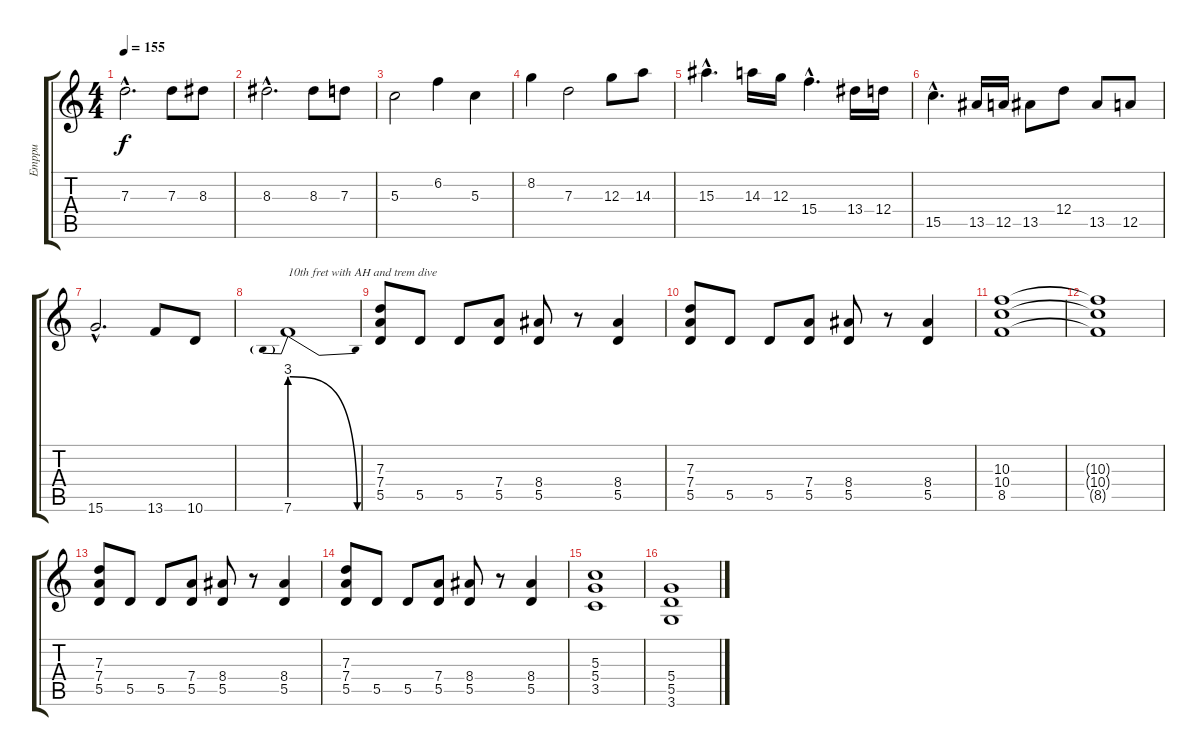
\track ("Emppu" "Emppu") {instrument distortionguitar}
\staff {score tabs}
\tuning (E4 B3 G3 D3 A2 E2) {hide}
\ts (4 4)
\tempo 155
\clef g2
\ks c
7.3{hac}.2{d dy f volume 16} 7.3.8 8.3.8 |
8.3{hac}.2{d} 8.3.8 7.3.8 |
5.3.2 6.2.4 5.3.4 |
8.2.4 7.3.2 12.3.8 14.3.8 |
15.3{hac}.4{d} 14.3.16 12.3.16 15.4{hac}.4{d} 13.4.16 12.4.16 |
15.5{hac}.4{d} 13.5.16 12.5.16 13.5.8 12.4.8 13.5.8 12.5.8 |
15.6{hac}.2{d} 13.6.8 10.6.8 |
7.6{be (prebendrelease 0 12 60 0)}.1{txt "10th fret with AH and trem dive"} |
(7.3 7.4 5.5).8{volume 13} 5.5.8 5.5.8 (7.4 5.5).8 (8.4 5.5).8 r.8 (8.4 5.5).4 |
(7.3 7.4 5.5).8 5.5.8 5.5.8 (7.4 5.5).8 (8.4 5.5).8 r.8 (8.4 5.5).4 |
(10.3 10.4 8.5).1 |
(10.3{t} 10.4{t} 8.5{t}).1 |
(7.3 7.4 5.5).8 5.5.8 5.5.8 (7.4 5.5).8 (8.4 5.5).8 r.8 (8.4 5.5).4 |
(7.3 7.4 5.5).8 5.5.8 5.5.8 (7.4 5.5).8 (8.4 5.5).8 r.8 (8.4 5.5).4 |
(5.3 5.4 3.5).1 |
(5.4 5.5 3.6).1
